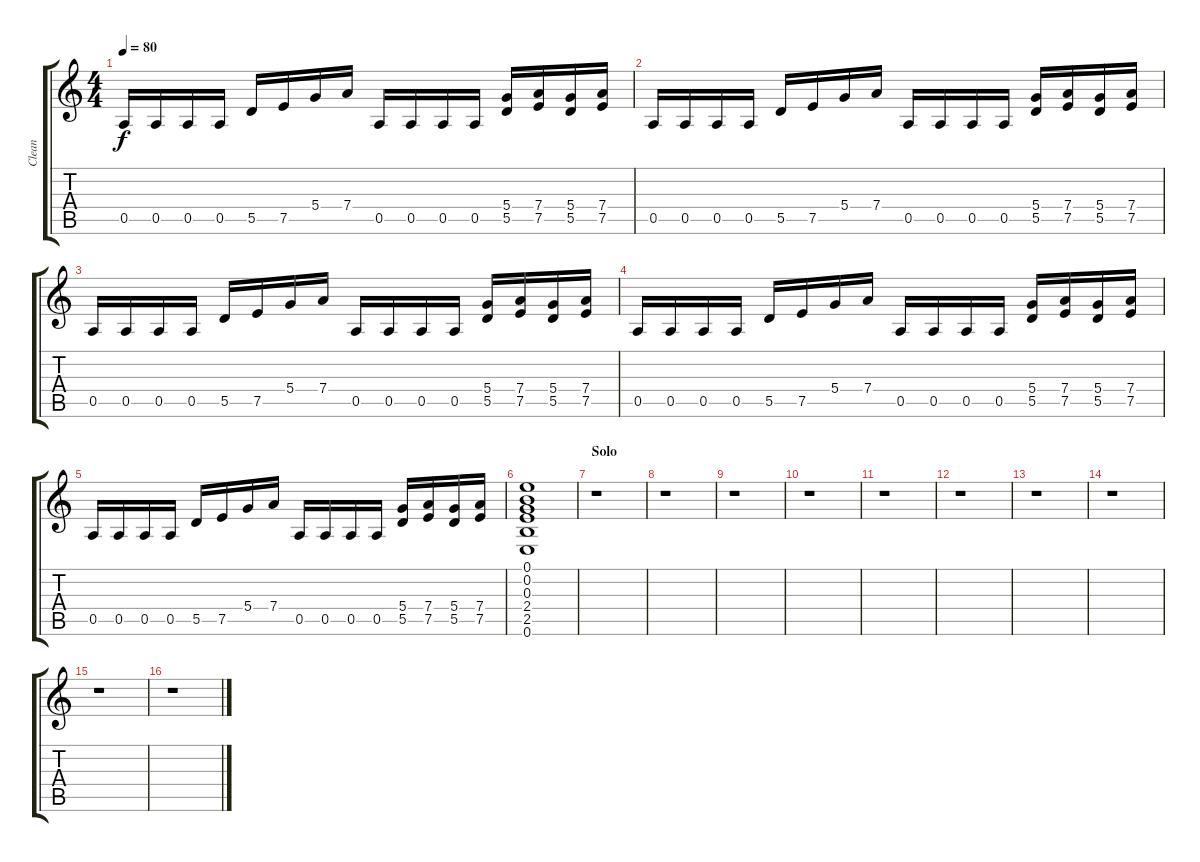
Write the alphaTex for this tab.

\track ("Clean" "Clean") {instrument acousticguitarsteel}
\staff {score tabs}
\tuning (E4 B3 G3 D3 A2 E2) {hide}
\ts (4 4)
\tempo 80
\clef g2
\ks c
0.5.16{dy f} 0.5.16 0.5.16 0.5.16 5.5.16 7.5.16 5.4.16 7.4.16 0.5.16 0.5.16 0.5.16 0.5.16 (5.4 5.5).16 (7.4 7.5).16 (5.4 5.5).16 (7.4 7.5).16 |
0.5.16 0.5.16 0.5.16 0.5.16 5.5.16 7.5.16 5.4.16 7.4.16 0.5.16 0.5.16 0.5.16 0.5.16 (5.4 5.5).16 (7.4 7.5).16 (5.4 5.5).16 (7.4 7.5).16 |
0.5.16 0.5.16 0.5.16 0.5.16 5.5.16 7.5.16 5.4.16 7.4.16 0.5.16 0.5.16 0.5.16 0.5.16 (5.4 5.5).16 (7.4 7.5).16 (5.4 5.5).16 (7.4 7.5).16 |
0.5.16 0.5.16 0.5.16 0.5.16 5.5.16 7.5.16 5.4.16 7.4.16 0.5.16 0.5.16 0.5.16 0.5.16 (5.4 5.5).16 (7.4 7.5).16 (5.4 5.5).16 (7.4 7.5).16 |
0.5.16 0.5.16 0.5.16 0.5.16 5.5.16 7.5.16 5.4.16 7.4.16 0.5.16 0.5.16 0.5.16 0.5.16 (5.4 5.5).16 (7.4 7.5).16 (5.4 5.5).16 (7.4 7.5).16 |
(0.1 0.2 0.3 2.4 2.5 0.6).1 |
\section ("" "Solo")
r.1 |
r.1 |
r.1 |
r.1 |
r.1 |
r.1 |
r.1 |
r.1 |
r.1 |
r.1
